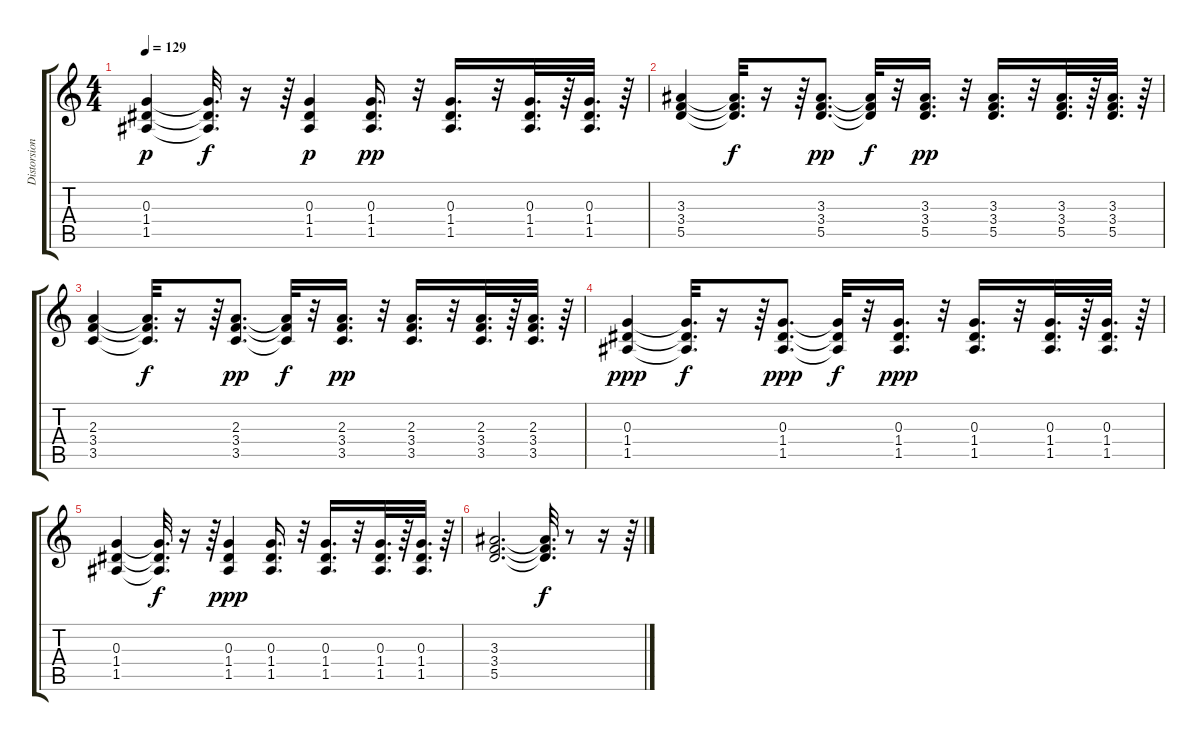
\track ("Distorsion" "Distorsion") {instrument distortionguitar}
\staff {score tabs}
\tuning (E4 B3 G3 D3 A2 E2) {hide}
\ts (4 4)
\tempo 129
\clef g2
\ks c
(0.3 1.4 1.5).4{dy p} (0.3{t} 1.4{t} 1.5{t}).32{d dy f} r.16 r.64 (0.3 1.4 1.5).4{dy p} (0.3 1.4 1.5).16{d dy pp} r.32 (0.3 1.4 1.5).16{d} r.32 (0.3 1.4 1.5).32{d} r.64 (0.3 1.4 1.5).32{d} r.64 |
(3.3 3.4 5.5).4 (3.3{t} 3.4{t} 5.5{t}).32{d dy f} r.16 r.64 (3.3 3.4 5.5).8{d dy pp} (3.3{t} 3.4{t} 5.5{t}).32{dy f} r.32 (3.3 3.4 5.5).16{d dy pp} r.32 (3.3 3.4 5.5).16{d} r.32 (3.3 3.4 5.5).32{d} r.64 (3.3 3.4 5.5).32{d} r.64 |
(2.3 3.4 3.5).4 (2.3{t} 3.4{t} 3.5{t}).32{d dy f} r.16 r.64 (2.3 3.4 3.5).8{d dy pp} (2.3{t} 3.4{t} 3.5{t}).32{dy f} r.32 (2.3 3.4 3.5).16{d dy pp} r.32 (2.3 3.4 3.5).16{d} r.32 (2.3 3.4 3.5).32{d} r.64 (2.3 3.4 3.5).32{d} r.64 |
(0.3 1.4 1.5).4{dy ppp} (0.3{t} 1.4{t} 1.5{t}).32{d dy f} r.16 r.64 (0.3 1.4 1.5).8{d dy ppp} (0.3{t} 1.4{t} 1.5{t}).32{dy f} r.32 (0.3 1.4 1.5).16{d dy ppp} r.32 (0.3 1.4 1.5).16{d} r.32 (0.3 1.4 1.5).32{d} r.64 (0.3 1.4 1.5).32{d} r.64 |
(0.3 1.4 1.5).4 (0.3{t} 1.4{t} 1.5{t}).32{d dy f} r.16 r.64 (0.3 1.4 1.5).4{dy ppp} (0.3 1.4 1.5).16{d} r.32 (0.3 1.4 1.5).16{d} r.32 (0.3 1.4 1.5).32{d} r.64 (0.3 1.4 1.5).32{d} r.64 |
(3.3 3.4 5.5).2{d} (3.3{t} 3.4{t} 5.5{t}).32{d dy f} r.8 r.16 r.64
